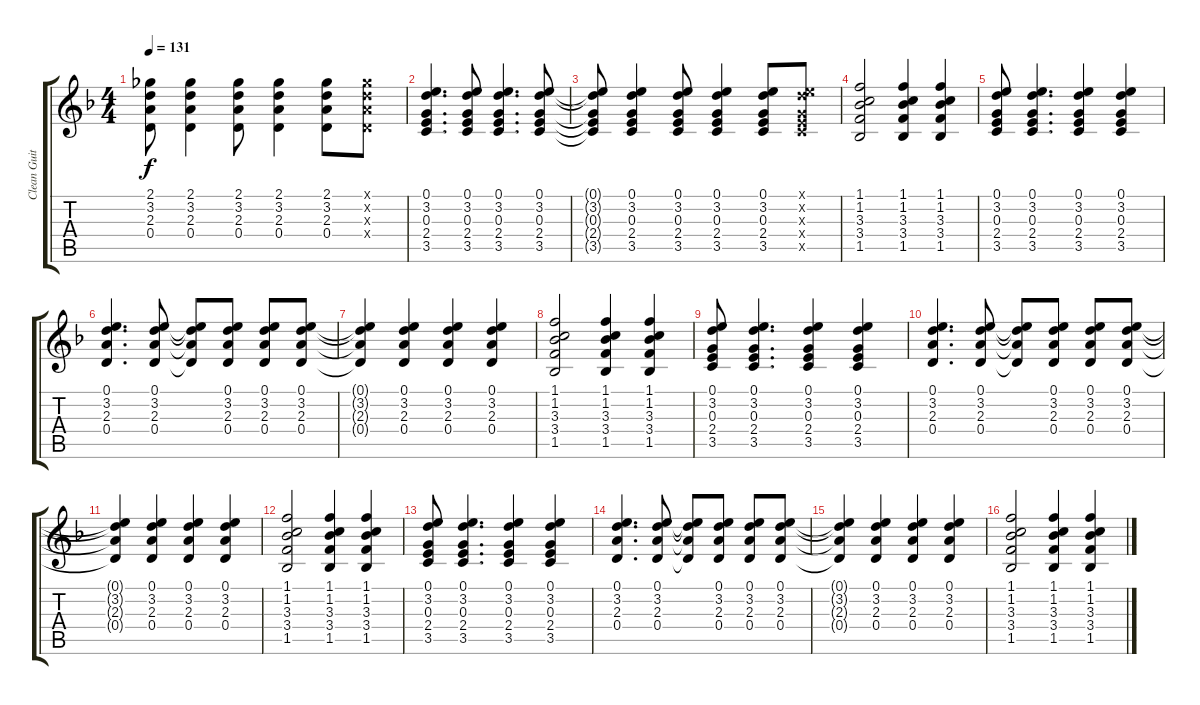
\track ("Clean Guitar 1" "Clean Guit") {instrument electricguitarclean}
\staff {score tabs}
\tuning (E4 B3 G3 D3 A2 D2) {hide}
\ts (4 4)
\tempo 131
\clef g2
\ks f
(2.1{t} 3.2{t} 2.3{t} 0.4{t}).8{dy f} (2.1 3.2 2.3 0.4).4 (2.1 3.2 2.3 0.4).8 (2.1 3.2 2.3 0.4).4 (2.1 3.2 2.3 0.4).8 (2.1{x} 3.2{x} 2.3{x} 0.4{x}).8 |
(0.1 3.2 0.3 2.4 3.5).4{d} (0.1 3.2 0.3 2.4 3.5).8 (0.1 3.2 0.3 2.4 3.5).4{d} (0.1 3.2 0.3 2.4 3.5).8 |
(0.1{t} 3.2{t} 0.3{t} 2.4{t} 3.5{t}).8 (0.1 3.2 0.3 2.4 3.5).4 (0.1 3.2 0.3 2.4 3.5).8 (0.1 3.2 0.3 2.4 3.5).4 (0.1 3.2 0.3 2.4 3.5).8 (0.1{x} 3.2{x} 0.3{x} 2.4{x} 3.5{x}).8 |
(1.1 1.2 3.3 3.4 1.5).2 (1.1 1.2 3.3 3.4 1.5).4 (1.1 1.2 3.3 3.4 1.5).4 |
(0.1 3.2 0.3 2.4 3.5).8 (0.1 3.2 0.3 2.4 3.5).4{d} (0.1 3.2 0.3 2.4 3.5).4 (0.1 3.2 0.3 2.4 3.5).4 |
(0.1 3.2 2.3 0.4).4{d} (0.1 3.2 2.3 0.4).8 (0.1{t} 3.2{t} 2.3{t} 0.4{t}).8 (0.1 3.2 2.3 0.4).8 (0.1 3.2 2.3 0.4).8 (0.1 3.2 2.3 0.4).8 |
(0.1{t} 3.2{t} 2.3{t} 0.4{t}).4 (0.1 3.2 2.3 0.4).4 (0.1 3.2 2.3 0.4).4 (0.1 3.2 2.3 0.4).4 |
(1.1 1.2 3.3 3.4 1.5).2 (1.1 1.2 3.3 3.4 1.5).4 (1.1 1.2 3.3 3.4 1.5).4 |
(0.1 3.2 0.3 2.4 3.5).8 (0.1 3.2 0.3 2.4 3.5).4{d} (0.1 3.2 0.3 2.4 3.5).4 (0.1 3.2 0.3 2.4 3.5).4 |
(0.1 3.2 2.3 0.4).4{d} (0.1 3.2 2.3 0.4).8 (0.1{t} 3.2{t} 2.3{t} 0.4{t}).8 (0.1 3.2 2.3 0.4).8 (0.1 3.2 2.3 0.4).8 (0.1 3.2 2.3 0.4).8 |
(0.1{t} 3.2{t} 2.3{t} 0.4{t}).4 (0.1 3.2 2.3 0.4).4 (0.1 3.2 2.3 0.4).4 (0.1 3.2 2.3 0.4).4 |
(1.1 1.2 3.3 3.4 1.5).2 (1.1 1.2 3.3 3.4 1.5).4 (1.1 1.2 3.3 3.4 1.5).4 |
(0.1 3.2 0.3 2.4 3.5).8 (0.1 3.2 0.3 2.4 3.5).4{d} (0.1 3.2 0.3 2.4 3.5).4 (0.1 3.2 0.3 2.4 3.5).4 |
(0.1 3.2 2.3 0.4).4{d} (0.1 3.2 2.3 0.4).8 (0.1{t} 3.2{t} 2.3{t} 0.4{t}).8 (0.1 3.2 2.3 0.4).8 (0.1 3.2 2.3 0.4).8 (0.1 3.2 2.3 0.4).8 |
(0.1{t} 3.2{t} 2.3{t} 0.4{t}).4 (0.1 3.2 2.3 0.4).4 (0.1 3.2 2.3 0.4).4 (0.1 3.2 2.3 0.4).4 |
(1.1 1.2 3.3 3.4 1.5).2 (1.1 1.2 3.3 3.4 1.5).4 (1.1 1.2 3.3 3.4 1.5).4
